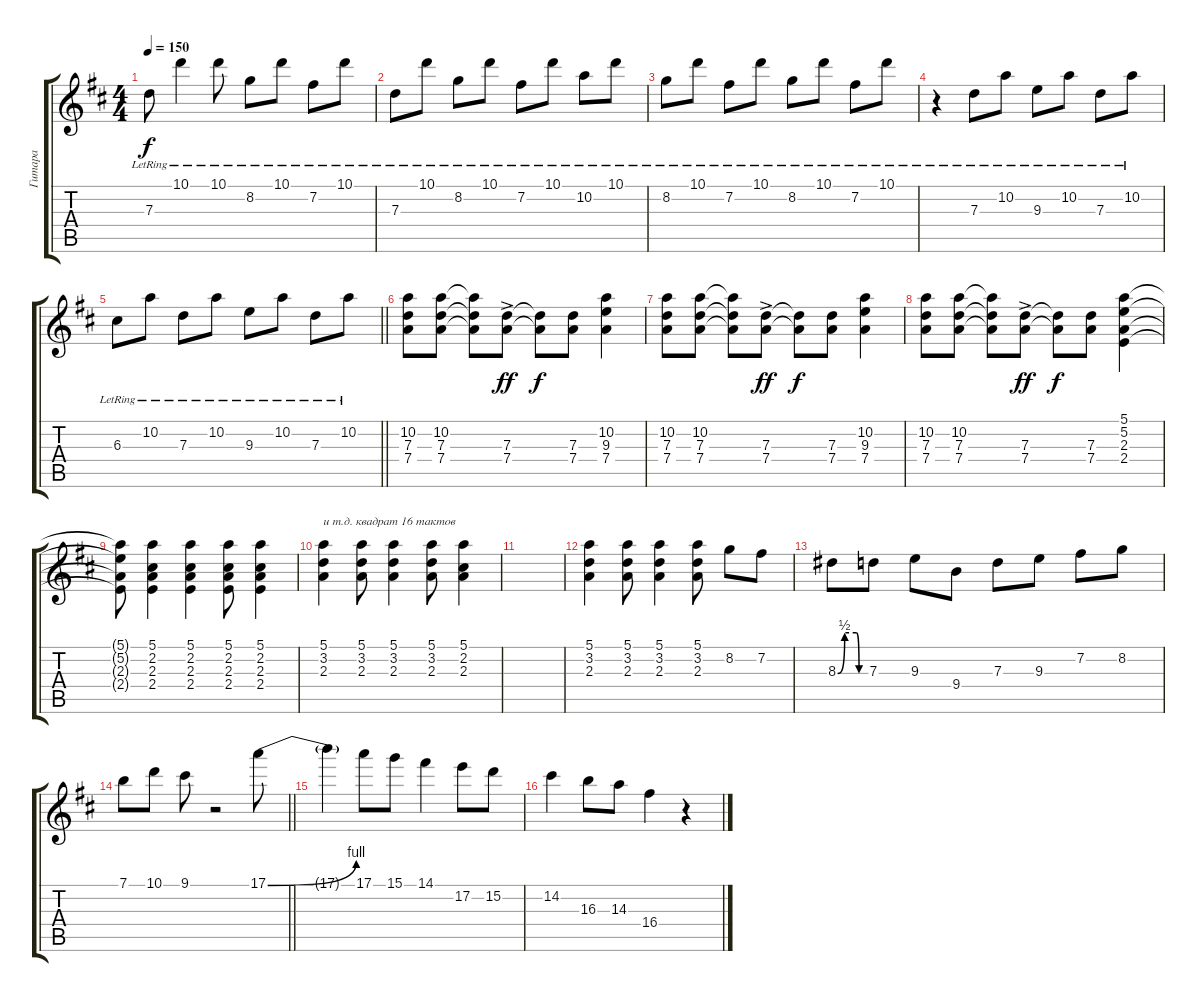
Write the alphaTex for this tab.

\track ("Гитара" "Гитара") {instrument electricguitarjazz}
\staff {score tabs}
\tuning (E4 B3 G3 D3 A2 E2) {hide}
\ts (4 4)
\tempo 150
\clef g2
\ks d
7.3{lr}.8{dy f} 10.1{lr}.4 10.1{lr}.8 8.2{lr}.8 10.1{lr}.8 7.2{lr}.8 10.1{lr}.8 |
7.3{lr}.8 10.1{lr}.8 8.2{lr}.8 10.1{lr}.8 7.2{lr}.8 10.1{lr}.8 10.2{lr}.8 10.1{lr}.8 |
8.2{lr}.8 10.1{lr}.8 7.2{lr}.8 10.1{lr}.8 8.2{lr}.8 10.1{lr}.8 7.2{lr}.8 10.1{lr}.8 |
r.4 7.3{lr}.8 10.2{lr}.8 9.3{lr}.8 10.2{lr}.8 7.3{lr}.8 10.2{lr}.8 |
\barLineRight lightlight
6.3{lr}.8 10.2{lr}.8 7.3{lr}.8 10.2{lr}.8 9.3{lr}.8 10.2{lr}.8 7.3{lr}.8 10.2{lr}.8 |
(10.2 7.3 7.4).8 (10.2 7.3 7.4).8 (10.2{t} 7.3{t} 7.4{t}).8 (7.3{ac} 7.4{ac}).8{dy ff} (7.3{t} 7.4{t}).8{dy f} (7.3 7.4).8 (10.2 9.3 7.4).4 |
(10.2 7.3 7.4).8 (10.2 7.3 7.4).8 (10.2{t} 7.3{t} 7.4{t}).8 (7.3{ac} 7.4{ac}).8{dy ff} (7.3{t} 7.4{t}).8{dy f} (7.3 7.4).8 (10.2 9.3 7.4).4 |
(10.2 7.3 7.4).8 (10.2 7.3 7.4).8 (10.2{t} 7.3{t} 7.4{t}).8 (7.3{ac} 7.4{ac}).8{dy ff} (7.3{t} 7.4{t}).8{dy f} (7.3 7.4).8 (5.1 5.2 2.3 2.4).4 |
(5.1{t} 5.2{t} 2.3{t} 2.4{t}).8 (5.1 2.2 2.3 2.4).4 (5.1 2.2 2.3 2.4).4 (5.1 2.2 2.3 2.4).8 (5.1 2.2 2.3 2.4).4 |
(5.1 3.2 2.3).4{txt "и т.д. квадрат 16 тактов"} (5.1 3.2 2.3).8 (5.1 3.2 2.3).4 (5.1 3.2 2.3).8 (5.1 2.2 2.3).4 |
|
(5.1 3.2 2.3).4 (5.1 3.2 2.3).8 (5.1 3.2 2.3).4 (5.1 3.2 2.3).8 8.2.8 7.2.8 |
8.3{be (custom 0 0 15 2 40 2 46 0 60 0)}.8 7.3.8 9.3.8 9.4.8 7.3.8 9.3.8 7.2.8 8.2.8 |
\barLineRight lightlight
7.1.8 10.1.8 9.1.8 r.2 17.1{be (bend 0 0 60 4)}.8 |
17.1{t}.4 17.1.8 15.1.8 14.1.4 17.2.8 15.2.8 |
14.2.4 16.3.8 14.3.8 16.4.4 r.4
